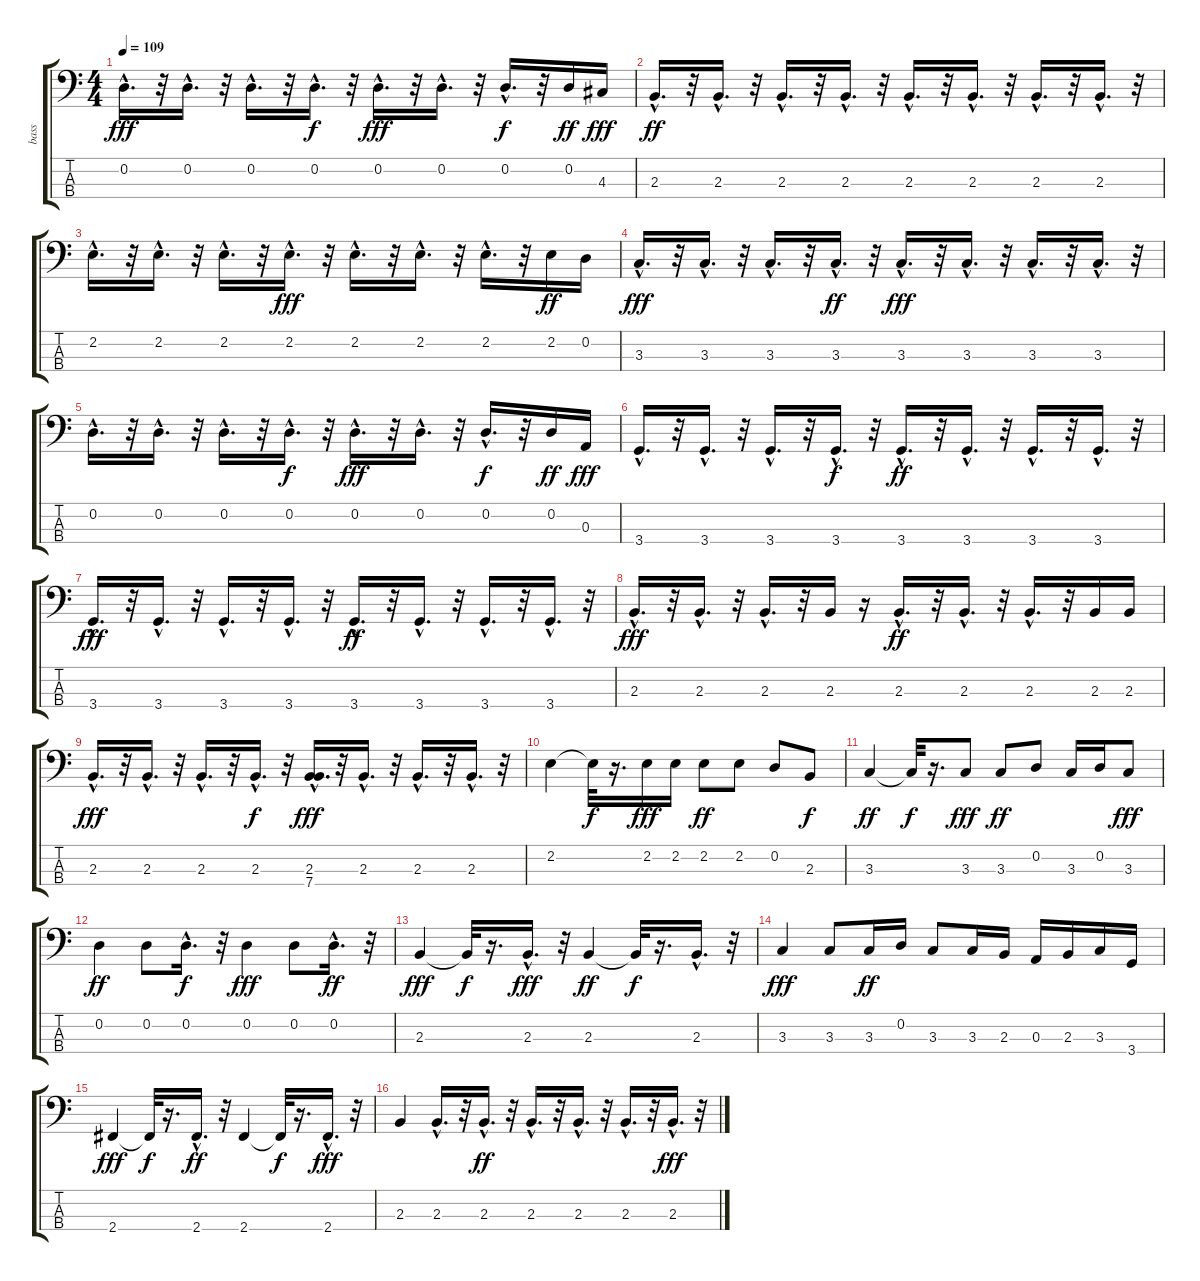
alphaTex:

\track ("bass" "bass") {instrument electricbasspick}
\staff {score tabs}
\tuning (G2 D2 A1 E1) {hide}
\ts (4 4)
\tempo 109
\clef f4
\ks c
0.2{hac}.16{d dy fff} r.32 0.2{hac}.16{d} r.32 0.2{hac}.16{d} r.32 0.2{hac}.16{d dy f} r.32 0.2{hac}.16{d dy fff} r.32 0.2{hac}.16{d} r.32 0.2{hac}.16{d dy f} r.32 0.2.16{dy ff} 4.3.16{dy fff} |
2.3{hac}.16{d dy ff} r.32 2.3{hac}.16{d} r.32 2.3{hac}.16{d} r.32 2.3{hac}.16{d} r.32 2.3{hac}.16{d} r.32 2.3{hac}.16{d} r.32 2.3{hac}.16{d} r.32 2.3{hac}.16{d} r.32 |
2.2{hac}.16{d} r.32 2.2{hac}.16{d} r.32 2.2{hac}.16{d} r.32 2.2{hac}.16{d dy fff} r.32 2.2{hac}.16{d} r.32 2.2{hac}.16{d} r.32 2.2{hac}.16{d} r.32 2.2.16{dy ff} 0.2.16 |
3.3{hac}.16{d dy fff} r.32 3.3{hac}.16{d} r.32 3.3{hac}.16{d} r.32 3.3{hac}.16{d dy ff} r.32 3.3{hac}.16{d dy fff} r.32 3.3{hac}.16{d} r.32 3.3{hac}.16{d} r.32 3.3{hac}.16{d} r.32 |
0.2{hac}.16{d} r.32 0.2{hac}.16{d} r.32 0.2{hac}.16{d} r.32 0.2{hac}.16{d dy f} r.32 0.2{hac}.16{d dy fff} r.32 0.2{hac}.16{d} r.32 0.2{hac}.16{d dy f} r.32 0.2.16{dy ff} 0.3.16{dy fff} |
3.4{hac}.16{d} r.32 3.4{hac}.16{d} r.32 3.4{hac}.16{d} r.32 3.4{hac}.16{d dy f} r.32 3.4{hac}.16{d dy ff} r.32 3.4{hac}.16{d} r.32 3.4{hac}.16{d} r.32 3.4{hac}.16{d} r.32 |
3.4{hac}.16{d dy fff} r.32 3.4{hac}.16{d} r.32 3.4{hac}.16{d} r.32 3.4{hac}.16{d} r.32 3.4{hac}.16{d dy ff} r.32 3.4{hac}.16{d} r.32 3.4{hac}.16{d} r.32 3.4{hac}.16{d} r.32 |
2.3{hac}.16{d dy fff} r.32 2.3{hac}.16{d} r.32 2.3{hac}.16{d} r.32 2.3.16 r.16 2.3{hac}.16{d dy ff} r.32 2.3{hac}.16{d} r.32 2.3{hac}.16{d} r.32 2.3.16 2.3.16 |
2.3{hac}.16{d dy fff} r.32 2.3{hac}.16{d} r.32 2.3{hac}.16{d} r.32 2.3{hac}.16{d dy f} r.32 (2.3{hac} 7.4{hac}).16{d dy fff} r.32 2.3{hac}.16{d} r.32 2.3{hac}.16{d} r.32 2.3{hac}.16{d} r.32 |
2.2.4 2.2{t}.32{dy f} r.16{d} 2.2.16{dy fff} 2.2.16 2.2.8{dy ff} 2.2.8 0.2.8 2.3.8{dy f} |
3.3.4{dy ff} 3.3{t}.32{dy f} r.16{d} 3.3.8{dy fff} 3.3.8{dy ff} 0.2.8 3.3.16 0.2.16 3.3.8{dy fff} |
0.2.4{dy ff} 0.2.8 0.2{hac}.16{d dy f} r.32 0.2.4{dy fff} 0.2.8 0.2{hac}.16{d dy ff} r.32 |
2.3.4{dy fff} 2.3{t}.32{dy f} r.16{d} 2.3{hac}.16{d dy fff} r.32 2.3.4{dy ff} 2.3{t}.32{dy f} r.16{d} 2.3{hac}.16{d} r.32 |
3.3.4{dy fff} 3.3.8 3.3.16{dy ff} 0.2.16 3.3.8 3.3.16 2.3.16 0.3.16 2.3.16 3.3.16 3.4.16 |
2.4.4{dy fff} 2.4{t}.32{dy f} r.16{d} 2.4{hac}.16{d dy ff} r.32 2.4.4 2.4{t}.32{dy f} r.16{d} 2.4{hac}.16{d dy fff} r.32 |
2.3.4 2.3{hac}.16{d} r.32 2.3{hac}.16{d dy ff} r.32 2.3{hac}.16{d} r.32 2.3{hac}.16{d} r.32 2.3{hac}.16{d} r.32 2.3{hac}.16{d dy fff} r.32
